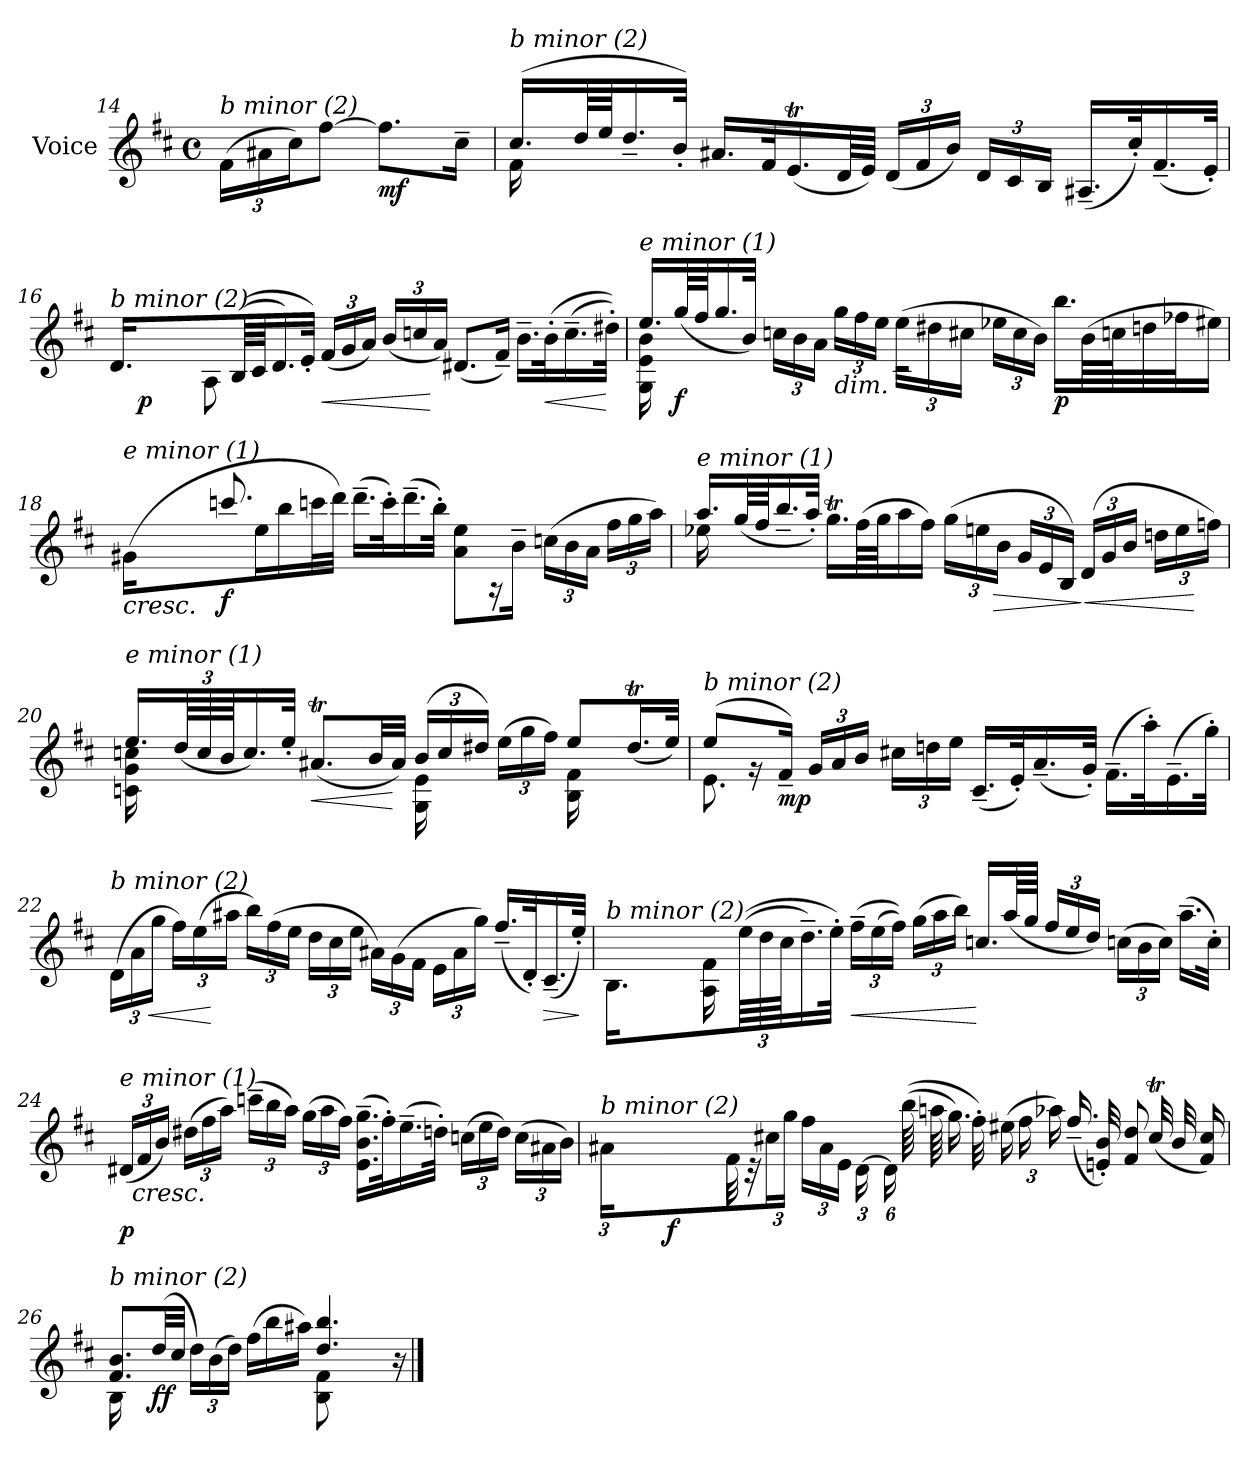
**kern	**dynam
*part1	*part1
*staff1	*staff1
*I"Voice	*
*I'V	*
!!LO:LB:g=z
*clefG2	*
*k[f#c#]	*
*M4/4	*
*met(c)	*
*Xbrackettup	*
=14	=14
!LO:TX:i:t=b minor (2)	!
(>24f#\LL	.
24a#X\	.
24cc#\J)	.
[8ff#\J	.
!	!LO:DY:b
8.ff#\L]	mf
16cc#~\Jk	.
=15	=15
*^	*
!LO:TX:i:t=b minor (2)	!	!
(>16.cc#/LL	16f#\	.
.	16ryy	.
64dd/LL	.	.
64ee/JJ	.	.
16.dd~/	2..ryy	.
32b'/JJk)	.	.
16.a#X/LL	.	.
32f#/K	.	.
(<16.eT/	.	.
64d/LL	.	.
64e/JJJJ)	.	.
(<24d/LL	.	.
24f#/	.	.
24b/JJ)	.	.
24d/LL	.	.
24c#/	.	.
24B/JJ	.	.
(<16.A#X~/LL	.	.
32cc#'/K)	.	.
(<16.f#~/	.	.
32e'/JJk)	.	.
!!LO:LB:g=z	!!
=16	=16	=16
!LO:TX:i:t=b minor (2)	!	!
16.d/LL	2ryy	.
!	!	!LO:DY:b
2ryy	.	p
.	8A\	.
(<(<64B/LL	.	.
64c#/JJ	.	.
16.d/)	4.ryy	.
32e'/JJk)	.	.
!	!	!LO:HP:b
(<24f#/LL	.	<
24g/	.	.
24a/JJ)	.	.
(<24b/LL	.	.
24ccn/	.	.
24a/JJ)	.	[
(>8.d#X/L	2ryy	.
16f#~/Jk)	.	.
16.b~\LL	.	.
!	!	!LO:HP:b
(<32b'\K	.	<
(>16.cc~\	.	.
32dd#X'\JJk))	.	[
!!LO:LB:g=z	!!
=17	=17	=17
!LO:TX:i:t=e minor (1)	!	!
16.ee/LL	16G\ 16e\ 16b\	.
.	8.ryy	.
!	!	!LO:DY:b
(>64gg/LL	.	f
64ff#/JJ	.	.
16.gg/	.	.
32b/JJk)	.	.
24ccn\LL	4ryy	.
24b\	.	.
24a\JJ	.	.
!LO:TX:b:i:t=dim.	!	!
24gg\LL	.	.
24ff#\	.	.
24ee\JJ	.	.
(>24ee\LL	2r	.
24dd#X\	.	.
24cc#X\JJ	.	.
24ee-Xi\LL	.	.
24cc#\	.	.
24b\JJ)	.	.
!	!	!LO:DY:b
16.bb\LL	.	p
(>64b\LL	.	.
64ccn\J	.	.
32ddn\	.	.
32ff-Xi\J	.	.
16ee#Xi\JJ)	.	.
!!LO:LB:g=z	!!
=18	=18	=18
!LO:TX:i:t=e minor (1)	!	!
!	!	!LO:HP:b
(>16g#X\LL	2ryy	<
2ryy	.	.
!	!	!LO:DY:b
.	8.ccc/	f
16ee\	.	.
16bb\	.	.
32cccn\L	16ryy	.
32ddd\JJJ)	.	[
(>16.ddd~\LL	4ryy	.
32ccc'\K)	.	.
(>16.ddd~\	.	.
32bb'\JJk)	.	.
8a\ 8ee\L	2ryy	.
16rA	.	.
16b~\Jk	.	.
(>24ccn\LL	.	.
24b\	.	.
24a\JJ	.	.
24ff#\LL	.	.
24gg\	.	.
24aa\JJ)	.	.
!!LO:LB:g=z	!!
=19	=19	=19
!LO:TX:i:t=e minor (1)	!	!
16.aa/LL	16ee-Xi\	.
.	16ryy	.
(>64gg/LL	.	.
64ff#/JJ	.	.
16.bb~/	4.ryy	.
32aa'/JJk)	.	.
16.ggT\LL	.	.
(>64ff#\LL	.	.
64gg\JJ	.	.
16aa\	.	.
16ff#\JJ)	.	.
(>24gg\LL	8ryy	.
24ee\	.	.
!	!	!LO:HP:b
24b\JJ	.	>
24g/LL	8ryy	.
24e/	.	.
24B/JJ)	.	.
!	!	!LO:HP:n=1:b
(>24d/LL	4ryy	] <
24g/	.	.
24b/JJ	.	.
24ddn\LL	.	.
24ee\	.	.
24ffn\JJ)	.	[
!!LO:LB:g=z	!!
=20	=20	=20
!LO:TX:i:t=e minor (1)	!	!
16.ee/LL	16cn\ 16g\ 16ccn\	.
.	4..ryy	.
(>96dd/LL	.	.
96cc/	.	.
96b/JJ	.	.
16.cc/)	.	.
32ee'/JJk	.	.
!	!	!LO:HP:b
(<8.a#Xt/L	.	<
32b/LL	.	.
32a#/JJJ)	.	[
(>24b/LL	16G\ 16e\	.
24cc/	.	.
.	16ryy	.
24dd#X/JJ)	.	.
(>24ee\LL	8ryy	.
24gg\	.	.
24ff#\JJ)	.	.
8ee/L	16B\ 16f#\	.
.	8.ryy	.
(>16.dd#t/L	.	.
32ee/JJk)	.	.
=21	=21	=21
!LO:TX:i:t=b minor (2)	!	!
(>8ee/L	8.e\	.
16rg	.	.
!	!	!LO:DY:b
16f#~/Jk)	2ryy	mp
24g/LL	.	.
24a/	.	.
24b/JJ	.	.
24cc#X\LL	.	.
24ddn\	.	.
24ee\JJ	.	.
(<16.c#~/LL	.	.
32e'/K)	.	.
(<16.a~/	.	.
.	8.ryy	.
32g'/JJk)	.	.
(>16.f#~\LL	.	.
32aa'\K)	.	.
(>16.e~\	8ryy	.
32gg'\JJk)	.	.
*v	*v	*
!!LO:LB:g=z
=22	=22
!LO:TX:i:t=b minor (2)	!
(>24d\LL	.
24a\	.
!	!LO:HP:b
24gg\JJ	<
24ff#\LL)	.
(>24ee\	.
24aa#X\JJ	[
24bb\LL)	.
(>24ff#\	.
24ee\JJ	.
24dd\LL	.
24cc#\	.
24ee\JJ	.
24a#X\LL)	.
(>24g\	.
24f#\JJ	.
24e\LL	.
24a#\	.
24gg\JJ)	.
(<16.ff#~/LL	.
32d'/K)	.
!	!LO:HP:b
(<16.c#~/	>
32ee'/JJk)	.
.	]
!!LO:PB:g=z
=23	=23
*^	*
!LO:TX:i:t=b minor (2)	!	!
16.B\LL	2ryy	.
2ryy	.	.
.	16A\ 16f#\	.
.	32.ryy	.
(>(>96ee\LL	.	.
96dd\	.	.
.	64ryy	.
96cc#\JJ	.	.
16.dd~\)	8ryy	.
32ee'\JJk)	.	.
!	!	!LO:HP:b
(>24ff#~\LL	8ryy	<
(>24ee\	.	.
24ff#\JJ))	.	.
(>24gg\LL	16.ryy	.
24aa\	.	.
24bb\JJ)	.	.
.	32ryy	.
16.ccn/LL	2ryy	[
(<64aa/LL	.	.
64gg/JJJJ	.	.
24ff#/LL	.	.
24ee/	.	.
24dd/JJ)	.	.
(>24ccn\LL	.	.
24b\	.	.
24cc\JJ)	.	.
(>16.aa~\LL	.	.
32cc'\JJk)	.	.
*v	*v	*
!!LO:LB:g=z
=24	=24
!LO:TX:i:t=e minor (1)	!
!	!LO:DY:b
(<24d#X/LL	p
!LO:TX:b:i:t=cresc.	!
24f#/	.
24b/JJ)	.
(>24dd#X\LL	.
24ff#\	.
24aa\JJ)	.
(>24cccn~\LL	.
24bb\	.
24aa\JJ)	.
(>24gg\LL	.
24aa\	.
24ff#\JJ)	.
(>16.e\~ 16.b\~ 16.gg\~LL	.
32ff#'\K)	.
(>16.ee~\	.
32ddn'\JJk)	.
(>24ccn\LL	.
24ee\	.
24dd\JJ)	.
(>24cc\LL	.
24a#X\	.
24b\JJ)	.
!!LO:LB:g=z
=25	=25
*^	*
*	*^	*
!LO:TX:i:t=b minor (2)	!	!	!
24a#X\LL	2..ryy	4ryy	.
2..ryy	.	.	.
.	.	16.ryy	.
!	!	!	!LO:DY:b
.	.	1ryy	f
.	32f#\	.	.
.	32r	.	.
24cc#X\	.	.	.
.	16ryy	.	.
24gg\JJ	.	.	.
24ff#\LL	2..ryy	.	.
24a#\	.	.	.
24e\JJ	.	.	.
[24d\LL	.	.	.
96%5d\LL]	.	.	.
(>(>64bb\LL	.	.	.
64aan\JJ	.	.	.
16.gg\)	.	.	.
32ff#'\JJk)	.	2ryy	.
(>24ee#X\LL	.	.	.
24ff#\	.	.	.
24aa-Xi\JJ)	.	.	.
(<16.ff#~/LL	.	.	.
32en/' 32b/'JJk)	.	.	.
8f#/ 8dd/L	.	.	.
(>32cc#t/LL	.	.	.
32b/J	.	.	.
16f#/ 16cc#/JJ)	.	.	.
.	.	32ryy	.
=26	=26	=26	=26
!LO:TX:i:t=b minor (2)	!	!	!
*	*v	*v	*
8.f#/ 8.b/L	16B\	.
.	8.ryy	.
!	!	!LO:DY:b
(>32dd/LL	.	ff
32cc#/JJJ	.	.
24dd\LL)	4ryy	.
(>24b\	.	.
24dd\JJ)	.	.
(>16ff#\LL	.	.
16bb\	.	.
16aa#X\JJ)	16ryy	.
4.dd/ 4.bb/	8B\ 8f#\	.
.	16ryy	.
.	4ryy	.
16r	.	.
*v	*v	*
==	==
*-	*-
